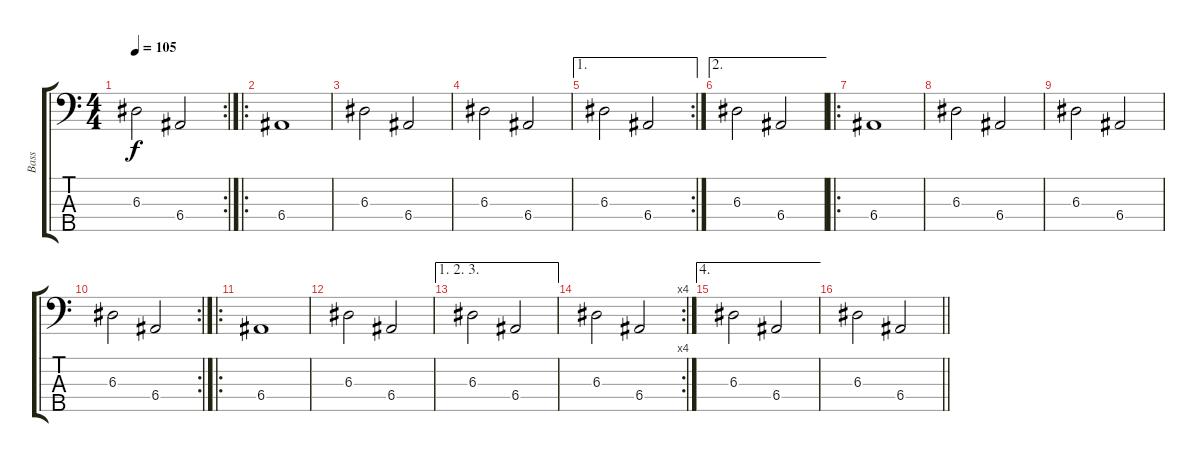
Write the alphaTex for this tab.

\track ("Bass" "Bass") {instrument electricbasspick}
\staff {score tabs}
\tuning (G2 D2 A1 E1 B0) {hide}
\rc 2
\ts (4 4)
\tempo 105
\clef f4
\ks c
6.3.2{dy f} 6.4.2 |
\ro
6.4.1 |
6.3.2 6.4.2 |
6.3.2 6.4.2 |
\ae 1
\rc 2
6.3.2 6.4.2 |
\ae 2
6.3.2 6.4.2 |
\ro
6.4.1 |
6.3.2 6.4.2 |
6.3.2 6.4.2 |
\rc 2
6.3.2 6.4.2 |
\ro
6.4.1 |
6.3.2 6.4.2 |
\ae (1 2 3)
6.3.2 6.4.2 |
\rc 4
6.3.2 6.4.2 |
\ae 4
6.3.2 6.4.2 |
\barLineRight lightlight
6.3.2 6.4.2
